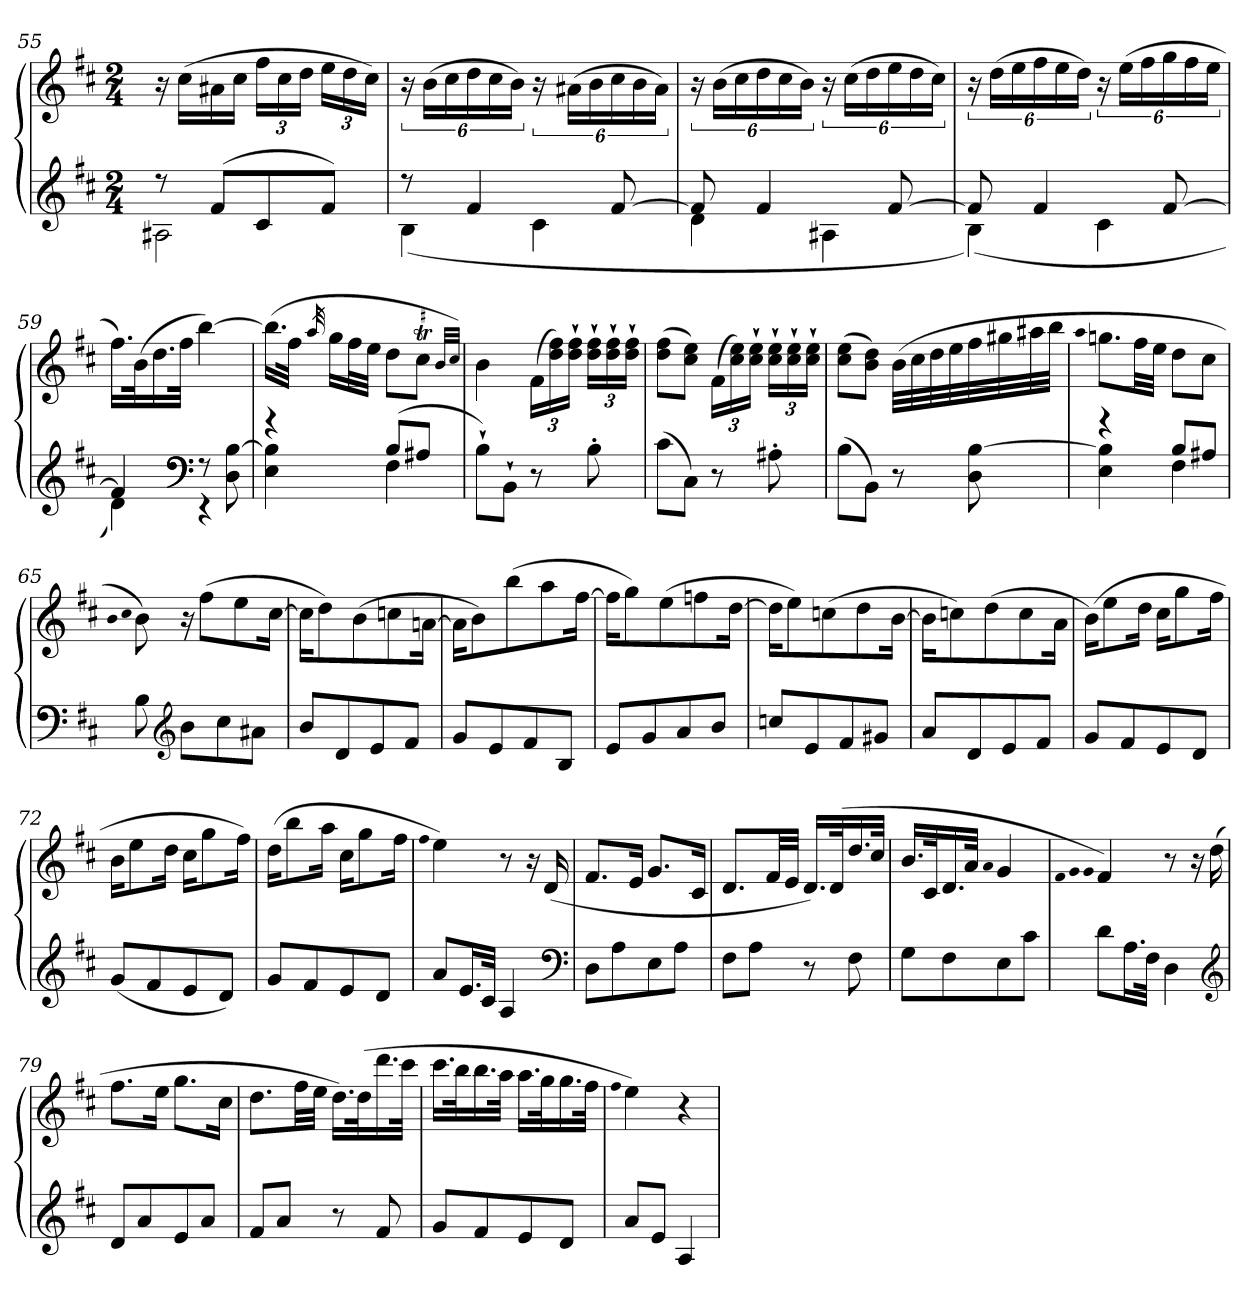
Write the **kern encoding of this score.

**kern	**kern
*part1	*part1
*staff2	*staff1
*clefG2	*clefG2
*k[f#c#]	*k[f#c#]
*D:	*D:
*M2/4	*M2/4
=55	=55
*^	*
8r	2A#X\	16r
.	.	(16cc#\LL
(8f#/L	.	16a#X\
.	.	16cc#\JJ
8c#/	.	24ff#\LL
.	.	24cc#\
.	.	24dd\JJ
8f#/J)	.	24ee\LL
.	.	24dd\
.	.	24cc#\JJ)
=56	=56	=56
8r	(4B\	24r
.	.	(24b\LL
.	.	24cc#\
4f#/	.	24dd\
.	.	24cc#\
.	.	24b\JJ)
.	4c#\	24r
.	.	(24a#X\LL
.	.	24b\
[8f#/	.	24cc#\
.	.	24b\
.	.	24a#\JJ)
=57	=57	=57
8f#/]	4d\	24r
.	.	(24b\LL
.	.	24cc#\
4f#/	.	24dd\
.	.	24cc#\
.	.	24b\JJ)
.	4A#X\	24r
.	.	(24cc#\LL
.	.	24dd\
[8f#/	.	24ee\
.	.	24dd\
.	.	24cc#\JJ)
=58	=58	=58
8f#/]	(4B\)	24r
.	.	(24dd\LL
.	.	24ee\
4f#/	.	24ff#\
.	.	24ee\
.	.	24dd\JJ)
.	4c#\	24r
.	.	(24ee\LL
.	.	24ff#\
[8f#/	.	24gg\
.	.	24ff#\
.	.	24ee\JJ
=59	=59	=59
4f#/]	4d\)	16.ff#\LL)
.	.	(32b\K
.	.	16.dd\
.	.	32ff#\JJk
*clefF4	*	*
8r	4r	[4bb\)
8D\ [8B\	.	.
=60	=60	=60
4r	4E\ 4B]\	(16.bb\LL]
.	.	32ff#\JJk
.	.	32qaa/
.	.	16gg\LL
.	.	32ff#\L
.	.	32ee\JJJ
(8B/L	4F#\	8dd\L
!	!	!LO:TR:acc=#
8A#X/J	.	8cc#T\J
*v	*v	*
.	32qb/LLL
.	32qcc#/JJJ)
=61	=61
8B`\L)	4b\
8BB`\J	.
8r	(24f#\LL
.	24dd\ 24ff#\)
.	24dd`\ 24ff#`\JJ
8B'\	24dd`\ 24ff#`\LL
.	24dd`\ 24ff#`\
.	24dd`\ 24ff#`\JJ
=62	=62
(8c#\L	(8dd\ 8ff#\L
8C#\J)	8cc#\ 8ee\J)
8r	(24f#\LL
.	24cc#\ 24ee\)
.	24cc#`\ 24ee`\JJ
8A#X'\	24cc#`\ 24ee`\LL
.	24cc#`\ 24ee`\
.	24cc#`\ 24ee`\JJ
=63	=63
(8B\L	(8cc#\ 8ee\L
8BB\J)	8b\ 8dd\J)
8r	(32b\LLL
.	32cc#\
.	32dd\
.	32ee\
8D\ [8B\	32ff#\
.	32gg#X\
.	32aa#X\
.	32bb\JJJ
=64	=64
.	qaa
*^	*
4r	4E\ 4B]\	8.ggn\L
.	.	32ff#\LL
.	.	32ee\JJJ
8B/L	4F#\	8dd\L
8A#X/J	.	8cc#\J
*v	*v	*
=65	=65
.	qb
.	qcc#
8B\	8b\)
*clefG2	*
8b\L	16r
.	(8ff#\L
8cc#\	.
.	8ee\
8a#X\J	.
.	[16cc#\Jk
=66	=66
8b/L	16cc#\KL]
.	8dd\)
8d/	.
.	(8b\
8e/	.
.	8ccn\
8f#/J	.
.	[16an\Jk
=67	=67
8g/L	16a\KL]
.	8b\)
8e/	.
.	(8bb\
8f#/	.
.	8aa\
8B/J	.
.	[16ff#\Jk
=68	=68
8e/L	16ff#\KL]
.	8gg\)
8g/	.
.	(8ee\
8a/	.
.	8ffn\
8b/J	.
.	[16dd\Jk
=69	=69
8ccn/L	16dd\KL]
.	8ee\)
8e/	.
.	(8ccn\
8f#/	.
.	8dd\
8g#X/J	.
.	[16b\Jk
=70	=70
8a/L	16b\KL]
.	8ccn\)
8d/	.
.	(8dd\
8e/	.
.	8cc\
8f#/J	.
.	16a\Jk
=71	=71
8g/L	(16b\KL)
.	8ee\
8f#/	.
.	16dd\Jk
8e/	16cc#\KL
.	8gg\
8d/J	.
.	16ff#\Jk
=72	=72
(8g/L	16b\KL
.	8ee\
8f#/	.
.	16dd\Jk
8e/	16cc#\KL
.	8gg\
8d/J)	.
.	16ff#\Jk)
=73	=73
8g/L	(16dd\KL
.	8bb\
8f#/	.
.	16aa\Jk
8e/	16cc#\KL
.	8gg\
8d/J	.
.	16ff#\Jk
=74	=74
.	qff#
8a/L	4ee\)
16.e/L	.
32c#/JJk	.
4A/	8r
.	16r
.	(16d/
*clefF4	*
=75	=75
8D\L	8.f#/L
8A\	.
.	16e/Jk
8E\	8.g/L
8A\J	.
.	16c#/Jk
=76	=76
8F#\L	8.d/L
8A\J	.
.	32f#/LL
.	32e/JJJ
8r	16.d/LL)
.	(32d/K
8F#\	16.dd/
.	32cc#/JJk
=77	=77
8G\L	16.b/LL
.	32c#/K
8F#\	16.d/
.	32a/JJk
.	qa
8E\	4g/
8c#\J	.
=78	=78
.	qf#
.	qg
.	qg
8d\L	4f#/)
16.A\L	.
32F#\JJk	.
4D\	8r
.	16r
.	(16dd\
*clefG2	*
=79	=79
8d/L	8.ff#\L
8a/	.
.	16ee\Jk
8e/	8.gg\L
8a/J	.
.	16cc#\Jk
=80	=80
8f#/L	8.dd\L
8a/J	.
.	32ff#\LL
.	32ee\JJJ
8r	16.dd\LL)
.	(32dd\K
8f#/	16.ddd\
.	32ccc#\JJk
=81	=81
8g/L	16.ccc#\LL
.	32bb\K
8f#/	16.bb\
.	32aa\JJk
8e/	16.aa\LL
.	32gg\K
8d/J	16.gg\
.	32ff#\JJk
=82	=82
.	qff#
8a/L	4ee\)
8e/J	.
4A/	4r
=	=
*-	*-
